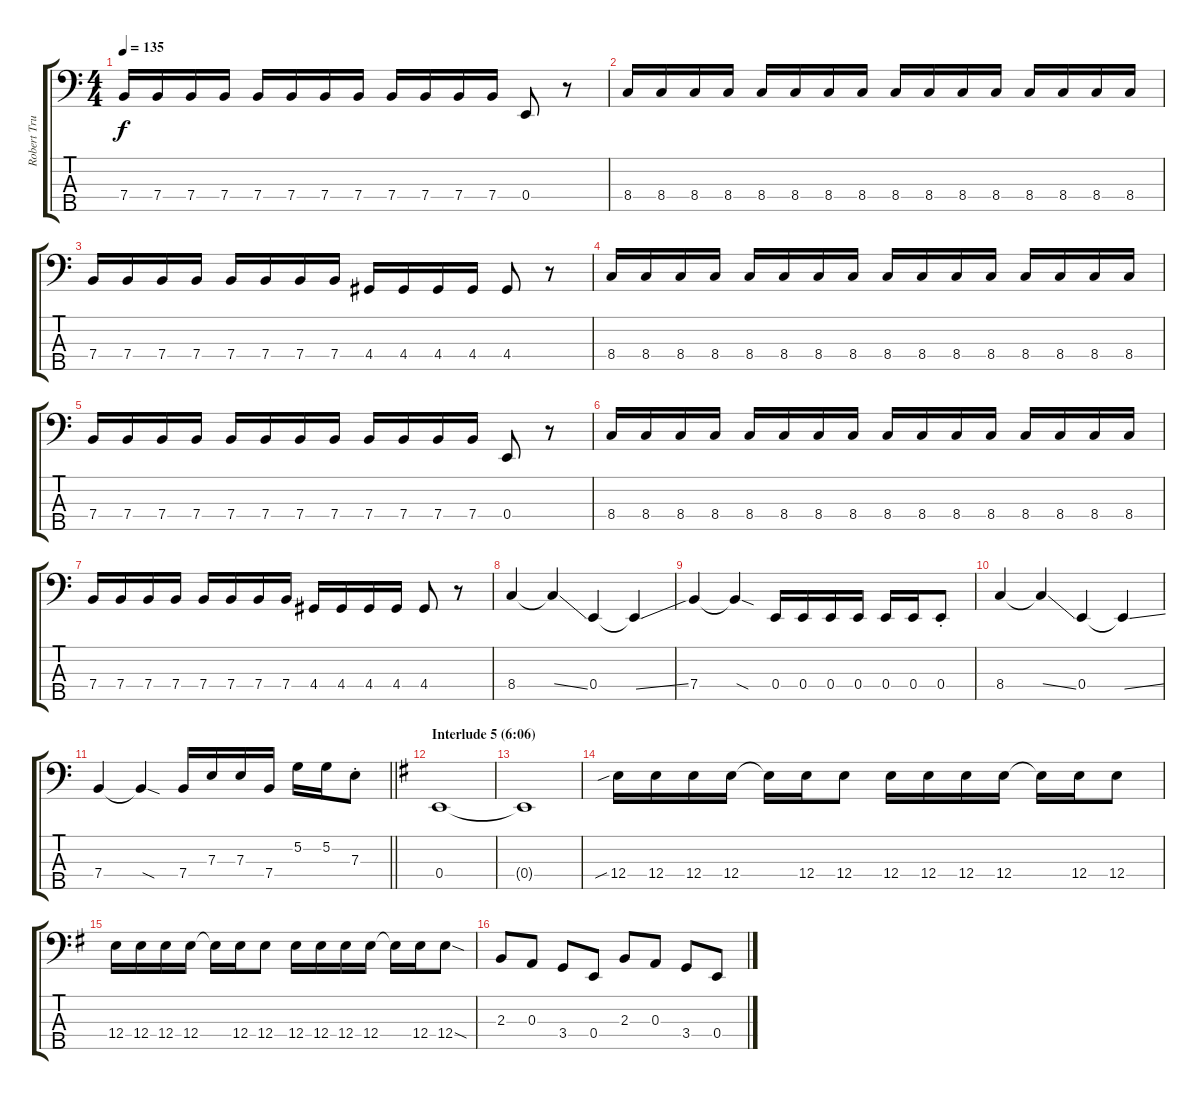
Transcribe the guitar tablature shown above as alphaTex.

\track ("Robert Trujillo Bass Gtr." "Robert Tru") {instrument electricbassfinger}
\staff {score tabs}
\tuning (G2 D2 A1 E1 B0) {hide}
\ts (4 4)
\tempo 135
\clef f4
\ks aminor
7.4.16{dy f} 7.4.16 7.4.16 7.4.16 7.4.16 7.4.16 7.4.16 7.4.16 7.4.16 7.4.16 7.4.16 7.4.16 0.4.8 r.8 |
8.4.16 8.4.16 8.4.16 8.4.16 8.4.16 8.4.16 8.4.16 8.4.16 8.4.16 8.4.16 8.4.16 8.4.16 8.4.16 8.4.16 8.4.16 8.4.16 |
7.4.16 7.4.16 7.4.16 7.4.16 7.4.16 7.4.16 7.4.16 7.4.16 4.4.16 4.4.16 4.4.16 4.4.16 4.4.8 r.8 |
8.4.16 8.4.16 8.4.16 8.4.16 8.4.16 8.4.16 8.4.16 8.4.16 8.4.16 8.4.16 8.4.16 8.4.16 8.4.16 8.4.16 8.4.16 8.4.16 |
7.4.16 7.4.16 7.4.16 7.4.16 7.4.16 7.4.16 7.4.16 7.4.16 7.4.16 7.4.16 7.4.16 7.4.16 0.4.8 r.8 |
8.4.16 8.4.16 8.4.16 8.4.16 8.4.16 8.4.16 8.4.16 8.4.16 8.4.16 8.4.16 8.4.16 8.4.16 8.4.16 8.4.16 8.4.16 8.4.16 |
7.4.16 7.4.16 7.4.16 7.4.16 7.4.16 7.4.16 7.4.16 7.4.16 4.4.16 4.4.16 4.4.16 4.4.16 4.4.8 r.8 |
8.4.4 8.4{ss t}.4 0.4.4 0.4{ss t}.4 |
7.4.4 7.4{sod t}.4 0.4.16 0.4.16 0.4.16 0.4.16 0.4.16 0.4.16 0.4{st}.8 |
8.4.4 8.4{ss t}.4 0.4.4 0.4{ss t}.4 |
\barLineRight lightlight
7.4.4 7.4{sod t}.4 7.4.16 7.3.16 7.3.16 7.4.16 5.2.16 5.2.16 7.3{st}.8 |
\section ("" "Interlude 5 (6:06)")
\ks eminor
0.4.1 |
0.4{t}.1 |
12.4{sib}.16 12.4.16 12.4.16 12.4.16 12.4{t}.16 12.4.16 12.4.8 12.4.16 12.4.16 12.4.16 12.4.16 12.4{t}.16 12.4.16 12.4.8 |
12.4.16 12.4.16 12.4.16 12.4.16 12.4{t}.16 12.4.16 12.4.8 12.4.16 12.4.16 12.4.16 12.4.16 12.4{t}.16 12.4.16 12.4{sod}.8 |
2.3.8 0.3.8 3.4.8 0.4.8 2.3.8 0.3.8 3.4.8 0.4.8
